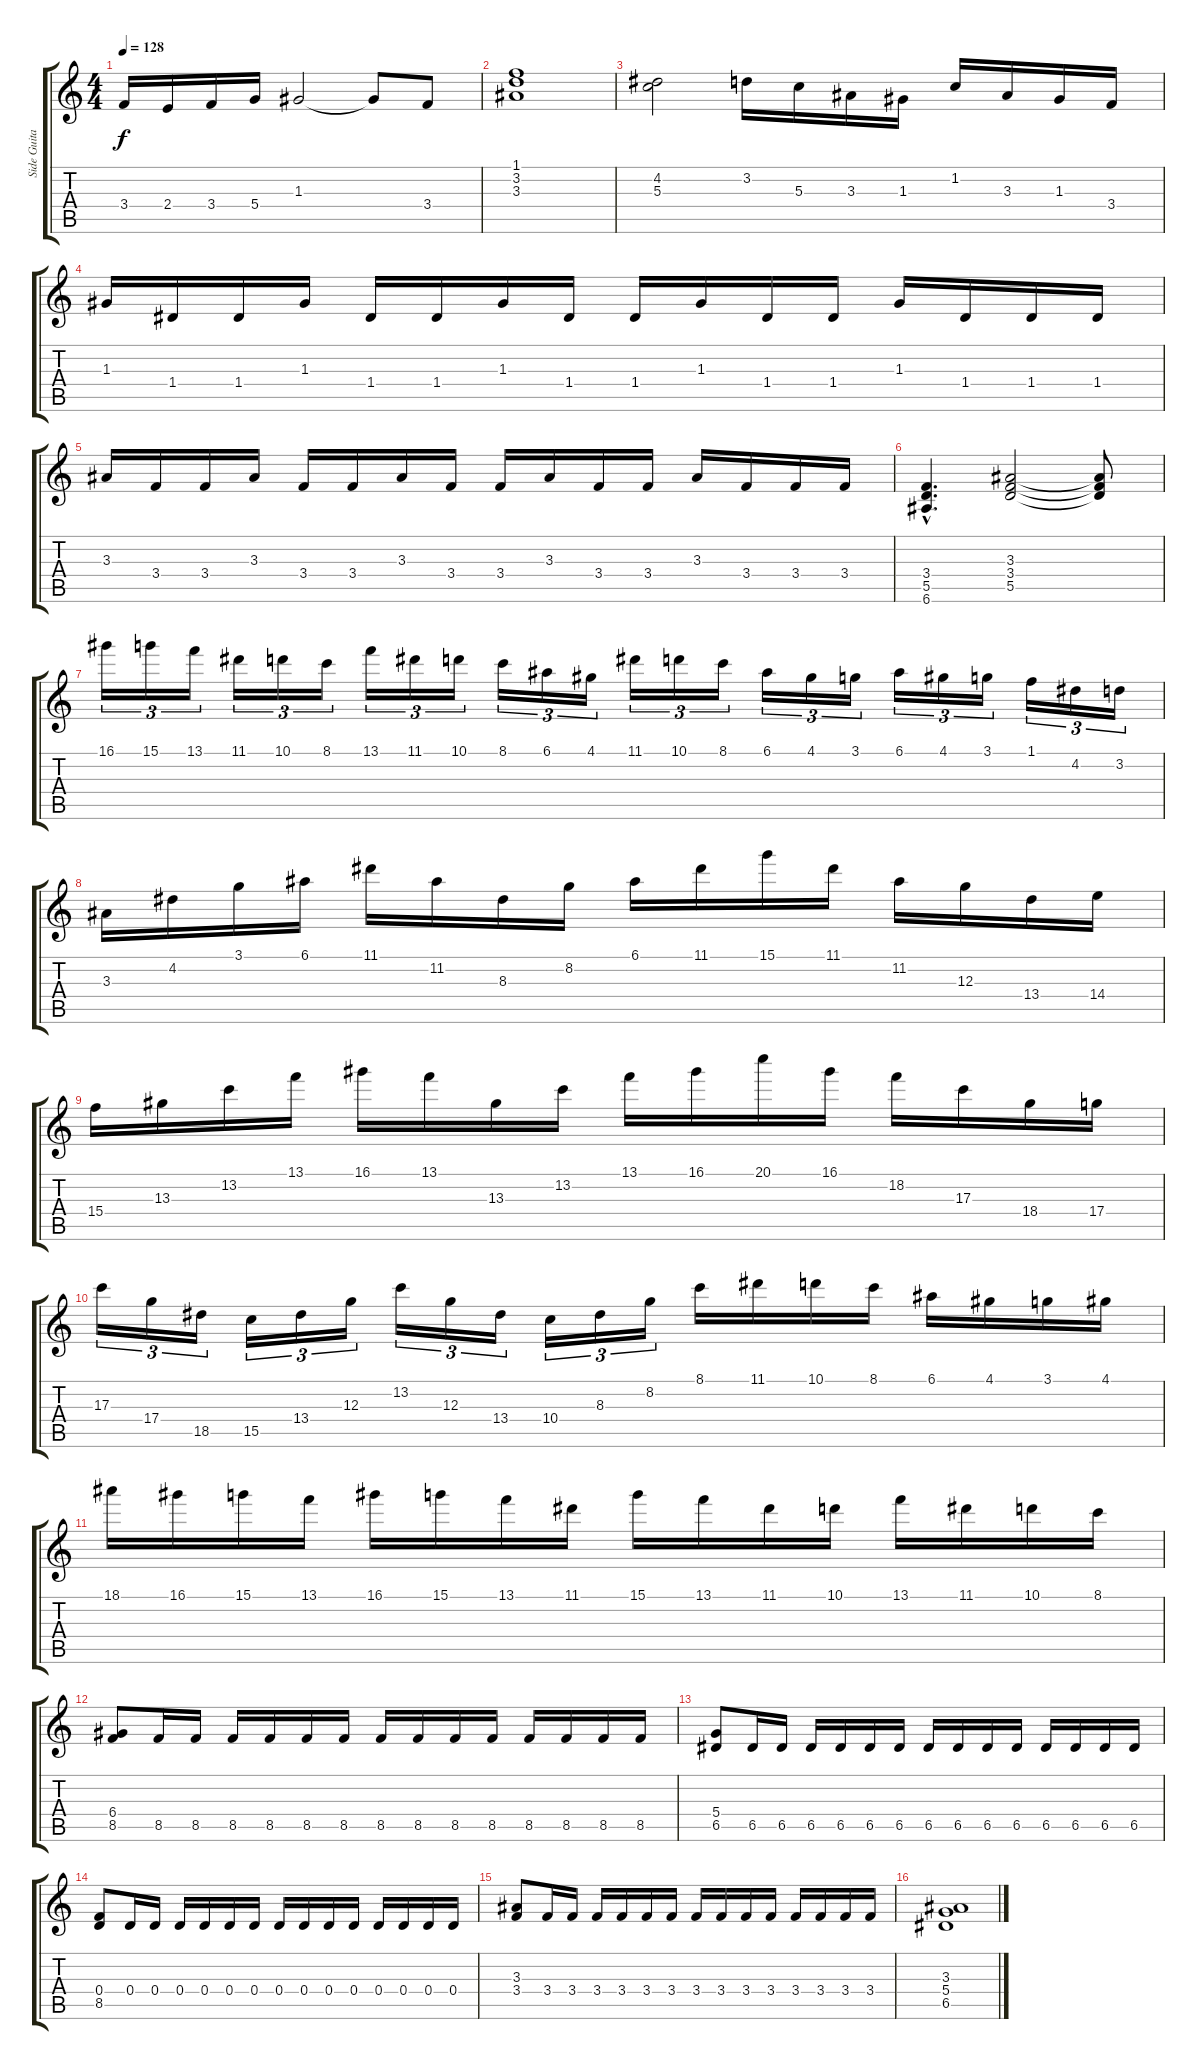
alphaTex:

\track ("Side Guitar" "Side Guita") {instrument distortionguitar}
\staff {score tabs}
\tuning (E4 B3 G3 D3 A2 E2) {hide}
\ts (4 4)
\tempo 128
\clef g2
\ks c
3.4.16{dy f} 2.4.16 3.4.16 5.4.16 1.3.2 1.3{t}.8 3.4.8 |
(1.1 3.2 3.3).1 |
(4.2 5.3).2 3.2.16 5.3.16 3.3.16 1.3.16 1.2.16 3.3.16 1.3.16 3.4.16 |
1.3.16 1.4.16 1.4.16 1.3.16 1.4.16 1.4.16 1.3.16 1.4.16 1.4.16 1.3.16 1.4.16 1.4.16 1.3.16 1.4.16 1.4.16 1.4.16 |
3.3.16 3.4.16 3.4.16 3.3.16 3.4.16 3.4.16 3.3.16 3.4.16 3.4.16 3.3.16 3.4.16 3.4.16 3.3.16 3.4.16 3.4.16 3.4.16 |
(3.4{hac} 5.5{hac} 6.6{hac}).4{d} (3.3 3.4 5.5).2 (3.3{t} 3.4{t} 5.5{t}).8 |
16.1.16{tu (3 2)} 15.1.16{tu (3 2)} 13.1.16{tu (3 2)} 11.1.16{tu (3 2)} 10.1.16{tu (3 2)} 8.1.16{tu (3 2)} 13.1.16{tu (3 2)} 11.1.16{tu (3 2)} 10.1.16{tu (3 2)} 8.1.16{tu (3 2)} 6.1.16{tu (3 2)} 4.1.16{tu (3 2)} 11.1.16{tu (3 2)} 10.1.16{tu (3 2)} 8.1.16{tu (3 2)} 6.1.16{tu (3 2)} 4.1.16{tu (3 2)} 3.1.16{tu (3 2)} 6.1.16{tu (3 2)} 4.1.16{tu (3 2)} 3.1.16{tu (3 2)} 1.1.16{tu (3 2)} 4.2.16{tu (3 2)} 3.2.16{tu (3 2)} |
3.3.16 4.2.16 3.1.16 6.1.16 11.1.16 11.2.16 8.3.16 8.2.16 6.1.16 11.1.16 15.1.16 11.1.16 11.2.16 12.3.16 13.4.16 14.4.16 |
15.4.16 13.3.16 13.2.16 13.1.16 16.1.16 13.1.16 13.3.16 13.2.16 13.1.16 16.1.16 20.1.16 16.1.16 18.2.16 17.3.16 18.4.16 17.4.16 |
17.3.16{tu (3 2)} 17.4.16{tu (3 2)} 18.5.16{tu (3 2)} 15.5.16{tu (3 2)} 13.4.16{tu (3 2)} 12.3.16{tu (3 2)} 13.2.16{tu (3 2)} 12.3.16{tu (3 2)} 13.4.16{tu (3 2)} 10.4.16{tu (3 2)} 8.3.16{tu (3 2)} 8.2.16{tu (3 2)} 8.1.16 11.1.16 10.1.16 8.1.16 6.1.16 4.1.16 3.1.16 4.1.16 |
18.1.16 16.1.16 15.1.16 13.1.16 16.1.16 15.1.16 13.1.16 11.1.16 15.1.16 13.1.16 11.1.16 10.1.16 13.1.16 11.1.16 10.1.16 8.1.16 |
(6.4 8.5).8 8.5.16 8.5.16 8.5.16 8.5.16 8.5.16 8.5.16 8.5.16 8.5.16 8.5.16 8.5.16 8.5.16 8.5.16 8.5.16 8.5.16 |
(5.4 6.5).8 6.5.16 6.5.16 6.5.16 6.5.16 6.5.16 6.5.16 6.5.16 6.5.16 6.5.16 6.5.16 6.5.16 6.5.16 6.5.16 6.5.16 |
(0.4 8.5).8 0.4.16 0.4.16 0.4.16 0.4.16 0.4.16 0.4.16 0.4.16 0.4.16 0.4.16 0.4.16 0.4.16 0.4.16 0.4.16 0.4.16 |
(3.3 3.4).8 3.4.16 3.4.16 3.4.16 3.4.16 3.4.16 3.4.16 3.4.16 3.4.16 3.4.16 3.4.16 3.4.16 3.4.16 3.4.16 3.4.16 |
(3.3 5.4 6.5).1
